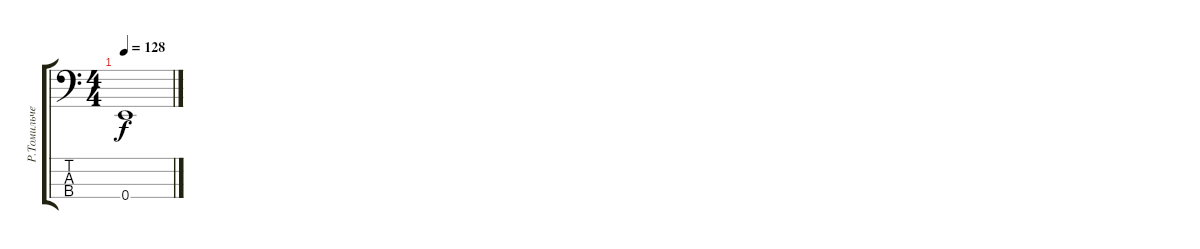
\track ("Р.Томильченко" "Р.Томильче") {instrument slapbass1}
\staff {score tabs}
\tuning (G2 D2 A1 E1) {hide}
\ts (4 4)
\tempo 128
\clef f4
\ks c
0.4.1{dy f}
